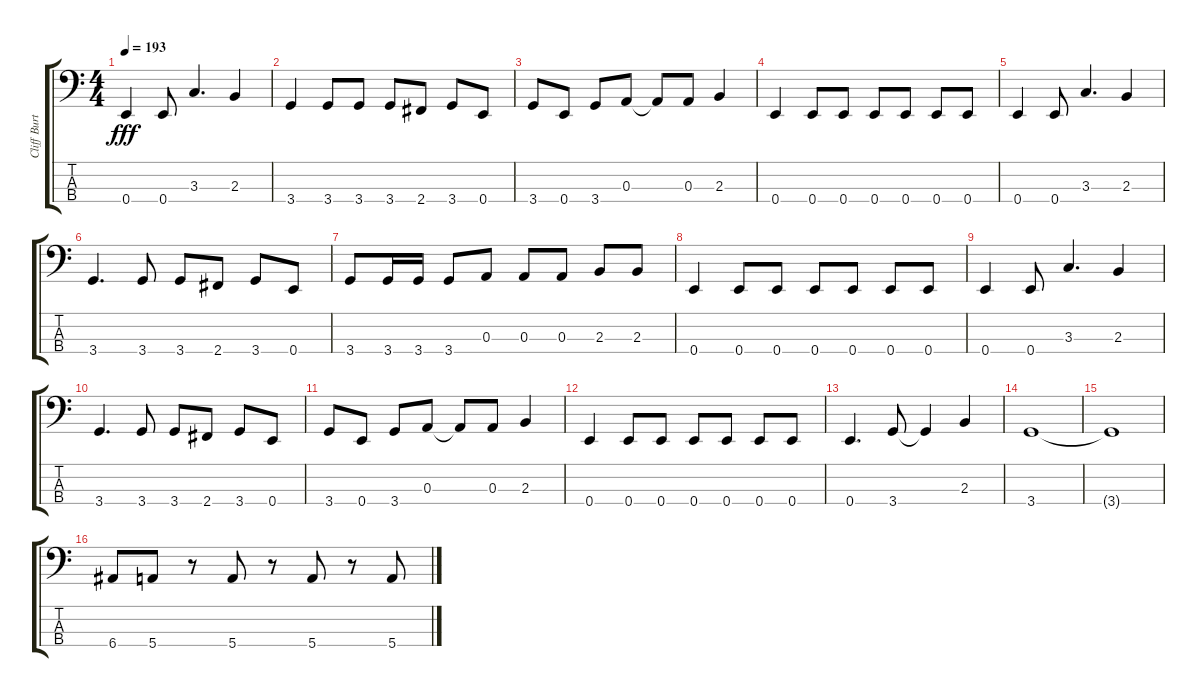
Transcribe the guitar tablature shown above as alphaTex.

\track ("Cliff Burton - Bass Guitar" "Cliff Burt") {instrument electricbassfinger}
\staff {score tabs}
\tuning (G2 D2 A1 E1) {hide}
\ts (4 4)
\tempo 193
\clef f4
\ks c
0.4.4{dy fff} 0.4.8 3.3.4{d} 2.3.4 |
3.4.4 3.4.8 3.4.8 3.4.8 2.4.8 3.4.8 0.4.8 |
3.4.8 0.4.8 3.4.8 0.3.8 0.3{t}.8 0.3.8 2.3.4 |
0.4.4 0.4.8 0.4.8 0.4.8 0.4.8 0.4.8 0.4.8 |
0.4.4 0.4.8 3.3.4{d} 2.3.4 |
3.4.4{d} 3.4.8 3.4.8 2.4.8 3.4.8 0.4.8 |
3.4.8 3.4.16 3.4.16 3.4.8 0.3.8 0.3.8 0.3.8 2.3.8 2.3.8 |
0.4.4 0.4.8 0.4.8 0.4.8 0.4.8 0.4.8 0.4.8 |
0.4.4 0.4.8 3.3.4{d} 2.3.4 |
3.4.4{d} 3.4.8 3.4.8 2.4.8 3.4.8 0.4.8 |
3.4.8 0.4.8 3.4.8 0.3.8 0.3{t}.8 0.3.8 2.3.4 |
0.4.4 0.4.8 0.4.8 0.4.8 0.4.8 0.4.8 0.4.8 |
0.4.4{d} 3.4.8 3.4{t}.4 2.3.4 |
3.4.1 |
3.4{t}.1 |
6.4.8 5.4.8 r.8 5.4.8 r.8 5.4.8 r.8 5.4.8
